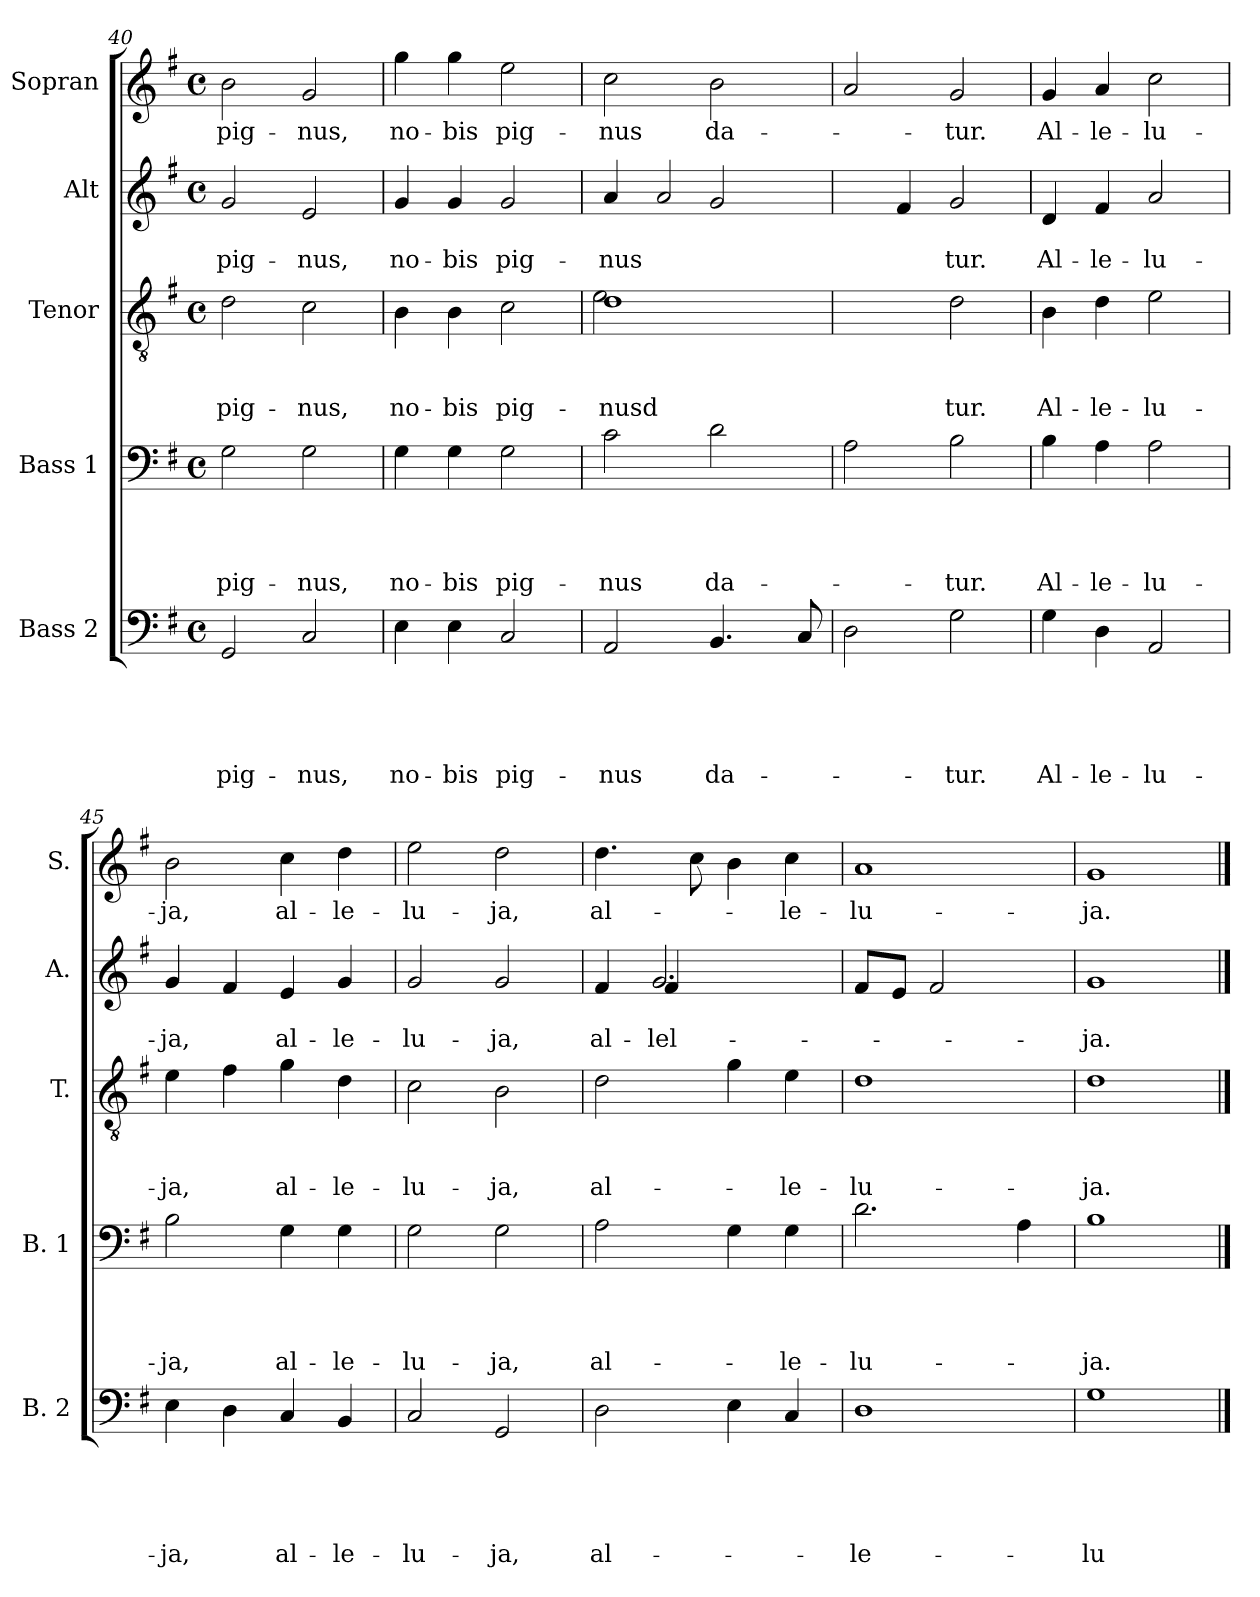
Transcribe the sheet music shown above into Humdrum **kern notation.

**kern	**text	**text	**text	**text	**text	**kern	**text	**text	**text	**text	**kern	**text	**text	**text	**kern	**text	**text	**kern	**text
*part5	*part5	*part5	*part5	*part5	*part5	*part4	*part4	*part4	*part4	*part4	*part3	*part3	*part3	*part3	*part2	*part2	*part2	*part1	*part1
*staff5	*staff5	*staff5	*staff5	*staff5	*staff5	*staff4	*staff4	*staff4	*staff4	*staff4	*staff3	*staff3	*staff3	*staff3	*staff2	*staff2	*staff2	*staff1	*staff1
*I"Bass 2	*	*	*	*	*	*I"Bass 1	*	*	*	*	*I"Tenor	*	*	*	*I"Alt	*	*	*I"Sopran	*
*I'B. 2	*	*	*	*	*	*I'B. 1	*	*	*	*	*I'T.	*	*	*	*I'A.	*	*	*I'S.	*
*clefF4	*	*	*	*	*	*clefF4	*	*	*	*	*clefGv2	*	*	*	*clefG2	*	*	*clefG2	*
*k[f#]	*	*	*	*	*	*k[f#]	*	*	*	*	*k[f#]	*	*	*	*k[f#]	*	*	*k[f#]	*
*G:	*	*	*	*	*	*G:	*	*	*	*	*G:	*	*	*	*G:	*	*	*G:	*
*M4/4	*	*	*	*	*	*M4/4	*	*	*	*	*M4/4	*	*	*	*M4/4	*	*	*M4/4	*
*met(c)	*	*	*	*	*	*met(c)	*	*	*	*	*met(c)	*	*	*	*met(c)	*	*	*met(c)	*
=40	=40	=40	=40	=40	=40	=40	=40	=40	=40	=40	=40	=40	=40	=40	=40	=40	=40	=40	=40
!	!	!	!	!	!LO:LY:b	!	!	!	!	!LO:LY:b	!	!	!	!LO:LY:b	!	!	!LO:LY:b	!	!LO:LY:b
2GG/	.	.	.	.	pig-	2G\	.	.	.	pig-	2d\	.	.	pig-	2g/	.	pig-	2b\	pig-
!	!	!	!	!	!LO:LY:b	!	!	!	!	!LO:LY:b	!	!	!	!LO:LY:b	!	!	!LO:LY:b	!	!LO:LY:b
2C/	.	.	.	.	-nus,	2G\	.	.	.	-nus,	2c\	.	.	-nus,	2e/	.	-nus,	2g/	-nus,
=41	=41	=41	=41	=41	=41	=41	=41	=41	=41	=41	=41	=41	=41	=41	=41	=41	=41	=41	=41
!	!	!	!	!	!LO:LY:b	!	!	!	!	!LO:LY:b	!	!	!	!LO:LY:b	!	!	!LO:LY:b	!	!LO:LY:b
4E\	.	.	.	.	no-	4G\	.	.	.	no-	4B\	.	.	no-	4g/	.	no-	4gg\	no-
!	!	!	!	!	!LO:LY:b	!	!	!	!	!LO:LY:b	!	!	!	!LO:LY:b	!	!	!LO:LY:b	!	!LO:LY:b
4E\	.	.	.	.	-bis	4G\	.	.	.	-bis	4B\	.	.	-bis	4g/	.	-bis	4gg\	-bis
!	!	!	!	!	!LO:LY:b	!	!	!	!	!LO:LY:b	!	!	!	!LO:LY:b	!	!	!LO:LY:b	!	!LO:LY:b
2C/	.	.	.	.	pig-	2G\	.	.	.	pig-	2c\	.	.	pig-	2g/	.	pig-	2ee\	pig-
=42	=42	=42	=42	=42	=42	=42	=42	=42	=42	=42	=42	=42	=42	=42	=42	=42	=42	=42	=42
!	!	!	!	!	!LO:LY:b	!	!	!	!	!LO:LY:b	!	!	!	!LO:LY:b	!	!	!LO:LY:b	!	!LO:LY:b
*	*	*	*	*	*	*	*	*	*	*	*^	*	*	*	*^	*	*	*	*
2AA/	.	.	.	.	-nus	2c\	.	.	.	-nus	1d	2e\	.	.	-nusd	4a/	2ryy	.	-nus	2cc\	-nus
.	.	.	.	.	.	.	.	.	.	.	.	.	.	.	.	2a/	.	.	.	.	.
!	!	!	!	!	!LO:LY:b	!	!	!	!	!LO:LY:b	!	!	!	!	!	!	!	!	!	!	!LO:LY:b
4.BB/	.	.	.	.	da-	2d\	.	.	.	da-	.	2ryy	.	.	.	.	2g/	.	.	2b\	da-
.	.	.	.	.	.	.	.	.	.	.	.	.	.	.	.	4ryy	.	.	.	.	.
8C/	.	.	.	.	.	.	.	.	.	.	.	.	.	.	.	.	.	.	.	.	.
*	*	*	*	*	*	*	*	*	*	*	*v	*v	*	*	*	*	*	*	*	*	*
*	*	*	*	*	*	*	*	*	*	*	*	*	*	*	*v	*v	*	*	*	*
=43	=43	=43	=43	=43	=43	=43	=43	=43	=43	=43	=43	=43	=43	=43	=43	=43	=43	=43	=43
2D\	.	.	.	.	.	2A\	.	.	.	.	2ryy	.	.	.	4ryy	.	.	2a/	.
.	.	.	.	.	.	.	.	.	.	.	.	.	.	.	4f#/	.	.	.	.
!	!	!	!	!	!LO:LY:b	!	!	!	!	!LO:LY:b	!	!	!	!LO:LY:b	!	!	!LO:LY:b	!	!LO:LY:b
2G\	.	.	.	.	-tur.	2B\	.	.	.	-tur.	2d\	.	.	tur.	2g/	.	tur.	2g/	-tur.
!!LO:LB:g=z
=44	=44	=44	=44	=44	=44	=44	=44	=44	=44	=44	=44	=44	=44	=44	=44	=44	=44	=44	=44
!	!	!	!	!	!LO:LY:b	!	!	!	!	!LO:LY:b	!	!	!	!LO:LY:b	!	!	!LO:LY:b	!	!LO:LY:b
4G\	.	.	.	.	Al-	4B\	.	.	.	Al-	4B\	.	.	Al-	4d/	.	Al-	4g/	Al-
!	!	!	!	!	!LO:LY:b	!	!	!	!	!LO:LY:b	!	!	!	!LO:LY:b	!	!	!LO:LY:b	!	!LO:LY:b
4D\	.	.	.	.	-le-	4A\	.	.	.	-le-	4d\	.	.	-le-	4f#/	.	-le-	4a/	-le-
!	!	!	!	!	!LO:LY:b	!	!	!	!	!LO:LY:b	!	!	!	!LO:LY:b	!	!	!LO:LY:b	!	!LO:LY:b
2AA/	.	.	.	.	-lu-	2A\	.	.	.	-lu-	2e\	.	.	-lu-	2a/	.	-lu-	2cc\	-lu-
=45	=45	=45	=45	=45	=45	=45	=45	=45	=45	=45	=45	=45	=45	=45	=45	=45	=45	=45	=45
!	!	!	!	!	!LO:LY:b	!	!	!	!	!LO:LY:b	!	!	!	!LO:LY:b	!	!	!LO:LY:b	!	!LO:LY:b
4E\	.	.	.	.	-ja,	2B\	.	.	.	-ja,	4e\	.	.	-ja,	4g/	.	-ja,	2b\	-ja,
4D\	.	.	.	.	.	.	.	.	.	.	4f#\	.	.	.	4f#/	.	.	.	.
!	!	!	!	!	!LO:LY:b	!	!	!	!	!LO:LY:b	!	!	!	!LO:LY:b	!	!	!LO:LY:b	!	!LO:LY:b
4C/	.	.	.	.	al-	4G\	.	.	.	al-	4g\	.	.	al-	4e/	.	al-	4cc\	al-
!	!	!	!	!	!LO:LY:b	!	!	!	!	!LO:LY:b	!	!	!	!LO:LY:b	!	!	!LO:LY:b	!	!LO:LY:b
4BB/	.	.	.	.	-le-	4G\	.	.	.	-le-	4d\	.	.	-le-	4g/	.	-le-	4dd\	-le-
=46	=46	=46	=46	=46	=46	=46	=46	=46	=46	=46	=46	=46	=46	=46	=46	=46	=46	=46	=46
!	!	!	!	!	!LO:LY:b	!	!	!	!	!LO:LY:b	!	!	!	!LO:LY:b	!	!	!LO:LY:b	!	!LO:LY:b
2C/	.	.	.	.	-lu-	2G\	.	.	.	-lu-	2c\	.	.	-lu-	2g/	.	-lu-	2ee\	-lu-
!	!	!	!	!	!LO:LY:b	!	!	!	!	!LO:LY:b	!	!	!	!LO:LY:b	!	!	!LO:LY:b	!	!LO:LY:b
2GG/	.	.	.	.	-ja,	2G\	.	.	.	-ja,	2B\	.	.	-ja,	2g/	.	-ja,	2dd\	-ja,
=47	=47	=47	=47	=47	=47	=47	=47	=47	=47	=47	=47	=47	=47	=47	=47	=47	=47	=47	=47
!	!	!	!	!	!LO:LY:b	!	!	!	!	!LO:LY:b	!	!	!	!LO:LY:b	!	!	!LO:LY:b	!	!LO:LY:b
*	*	*	*	*	*	*	*	*	*	*	*	*	*	*	*^	*	*	*	*
2D\	.	.	.	.	al-	2A\	.	.	.	al-	2d\	.	.	al-	4f#/	4ryy	.	al-	4.dd\	al-
!	!	!	!	!	!	!	!	!	!	!	!	!	!	!	!	!	!	!LO:LY:b	!	!
.	.	.	.	.	.	.	.	.	.	.	.	.	.	.	2.g/	4f#/	.	-lel-	.	.
.	.	.	.	.	.	.	.	.	.	.	.	.	.	.	.	.	.	.	8cc\	.
4E\	.	.	.	.	.	4G\	.	.	.	.	4g\	.	.	.	.	2ryy	.	.	4b\	.
!	!	!	!	!	!	!	!	!	!	!LO:LY:b	!	!	!	!LO:LY:b	!	!	!	!	!	!LO:LY:b
4C/	.	.	.	.	.	4G\	.	.	.	-le-	4e\	.	.	-le-	.	.	.	.	4cc\	-le-
*	*	*	*	*	*	*	*	*	*	*	*	*	*	*	*v	*v	*	*	*	*
=48	=48	=48	=48	=48	=48	=48	=48	=48	=48	=48	=48	=48	=48	=48	=48	=48	=48	=48	=48
!	!	!	!	!	!LO:LY:b	!	!	!	!	!LO:LY:b	!	!	!	!LO:LY:b	!	!	!	!	!LO:LY:b
1D	.	.	.	.	-le-	2.d\	.	.	.	-lu-	1d	.	.	-lu-	8f#/L	.	.	1a	-lu-
.	.	.	.	.	.	.	.	.	.	.	.	.	.	.	8e/J	.	.	.	.
.	.	.	.	.	.	.	.	.	.	.	.	.	.	.	2f#/	.	.	.	.
.	.	.	.	.	.	4A\	.	.	.	.	.	.	.	.	4ryy	.	.	.	.
=49	=49	=49	=49	=49	=49	=49	=49	=49	=49	=49	=49	=49	=49	=49	=49	=49	=49	=49	=49
!	!	!	!	!	!LO:LY:b	!	!	!	!	!LO:LY:b	!	!	!	!LO:LY:b	!	!	!LO:LY:b	!	!LO:LY:b
1G	.	.	.	.	-lu	1B	.	.	.	-ja.	1d	.	.	-ja.	1g	.	-ja.	1g	-ja.
==	==	==	==	==	==	==	==	==	==	==	==	==	==	==	==	==	==	==	==
*-	*-	*-	*-	*-	*-	*-	*-	*-	*-	*-	*-	*-	*-	*-	*-	*-	*-	*-	*-
